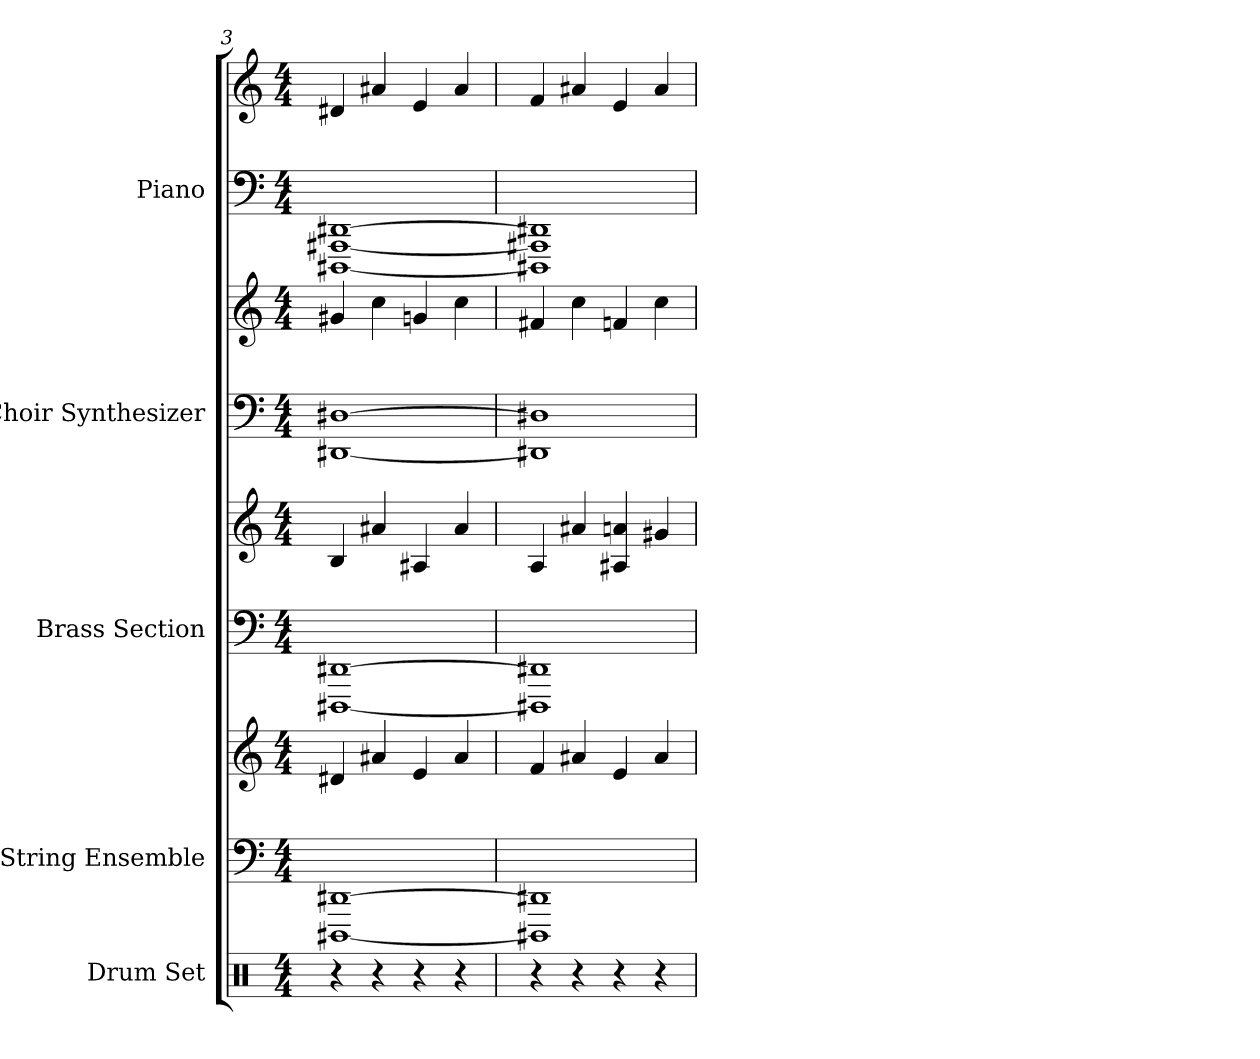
**kern	**kern	**kern	**kern	**kern	**kern	**kern	**kern	**kern
*part5	*part4	*part4	*part3	*part3	*part2	*part2	*part1	*part1
*staff9	*staff8	*staff7	*staff6	*staff5	*staff4	*staff3	*staff2	*staff1
*I"Drum Set	*I"String Ensemble	*	*I"Brass Section	*	*I"Choir Synthesizer	*	*I"Piano	*
*I'Drums	*I'St. Ens.	*	*I'Brs. Se.	*	*I'Synth.	*	*I'Pno.	*
*clefX	*clefF4	*clefG2	*clefF4	*clefG2	*clefF4	*clefG2	*clefF4	*clefG2
*k[]	*k[]	*k[]	*k[]	*k[]	*k[]	*k[]	*k[]	*k[]
*M4/4	*M4/4	*M4/4	*M4/4	*M4/4	*M4/4	*M4/4	*M4/4	*M4/4
=3	=3	=3	=3	=3	=3	=3	=3	=3
4r	[1DDD#X [1DD#X	4d#X	[1DDD#X [1DD#X	4B	[1DD#X [1D#X	4g#X	[1DDD#X [1AAA#X [1DD#X	4d#X
4r	.	4a#X	.	4a#X	.	4cc	.	4a#X
4r	.	4e	.	4A#X	.	4gn	.	4e
4r	.	4a#	.	4a#	.	4cc	.	4a#
=4	=4	=4	=4	=4	=4	=4	=4	=4
4r	1DDD#X] 1DD#X]	4f	1DDD#X] 1DD#X]	4A	1DD#X] 1D#X]	4f#X	1DDD#X] 1AAA#X] 1DD#X]	4f
4r	.	4a#X	.	4a#X	.	4cc	.	4a#X
4r	.	4e	.	4A#X 4an	.	4fn	.	4e
4r	.	4a#	.	4g#X	.	4cc	.	4a#
=	=	=	=	=	=	=	=	=
*-	*-	*-	*-	*-	*-	*-	*-	*-
